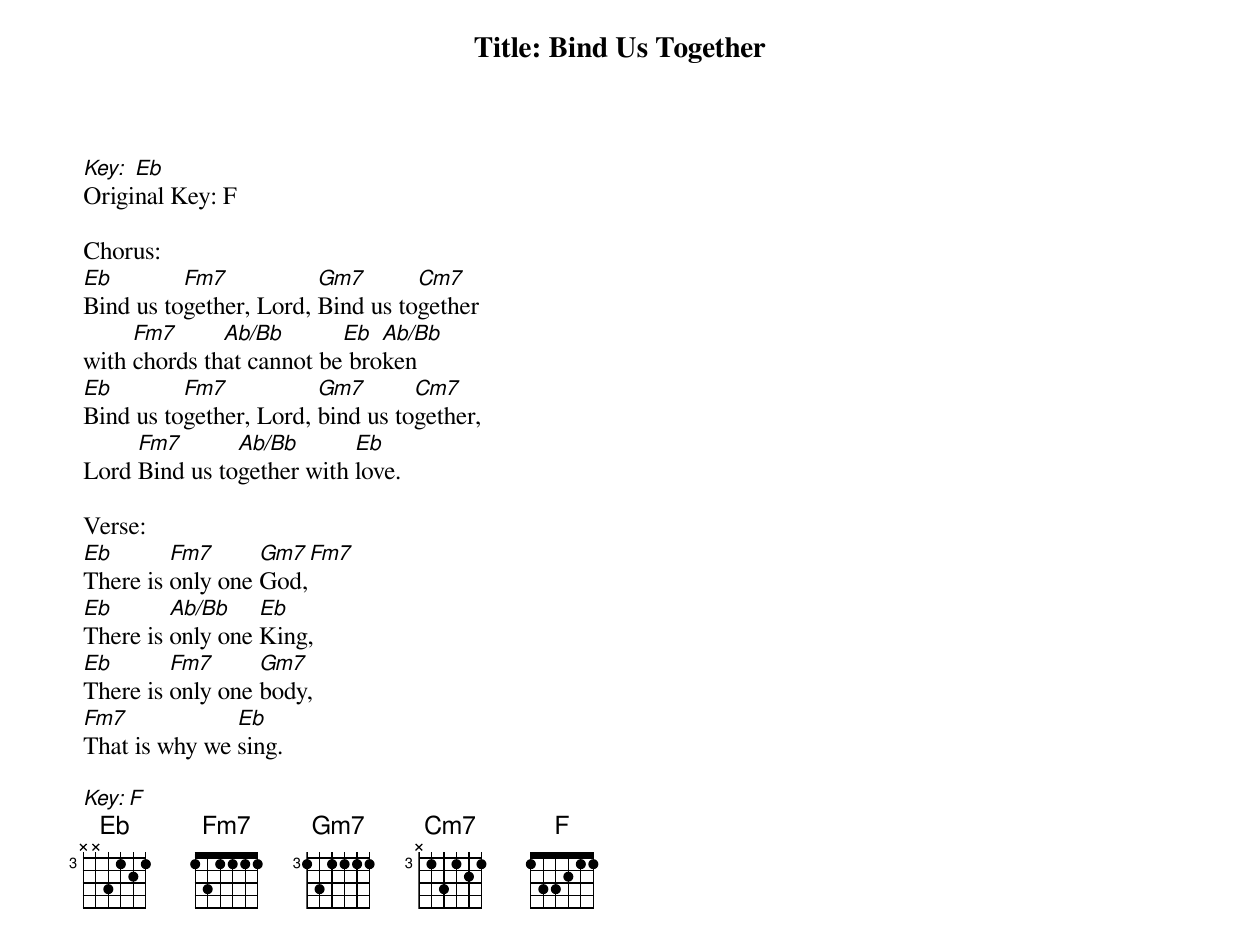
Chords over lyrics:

Title: Bind Us Together
Key: Eb
Original Key: F

Chorus:
Eb        Fm7           Gm7       Cm7
Bind us together, Lord, Bind us together
     Fm7      Ab/Bb       Eb  Ab/Bb
with chords that cannot be broken
Eb        Fm7           Gm7       Cm7
Bind us together, Lord, bind us together,
     Fm7       Ab/Bb       Eb
Lord Bind us together with love.

Verse:
Eb       Fm7      Gm7  Fm7
There is only one God,
Eb       Ab/Bb    Eb
There is only one King,
Eb       Fm7      Gm7
There is only one body,
Fm7            Eb
That is why we sing.

Key: F
